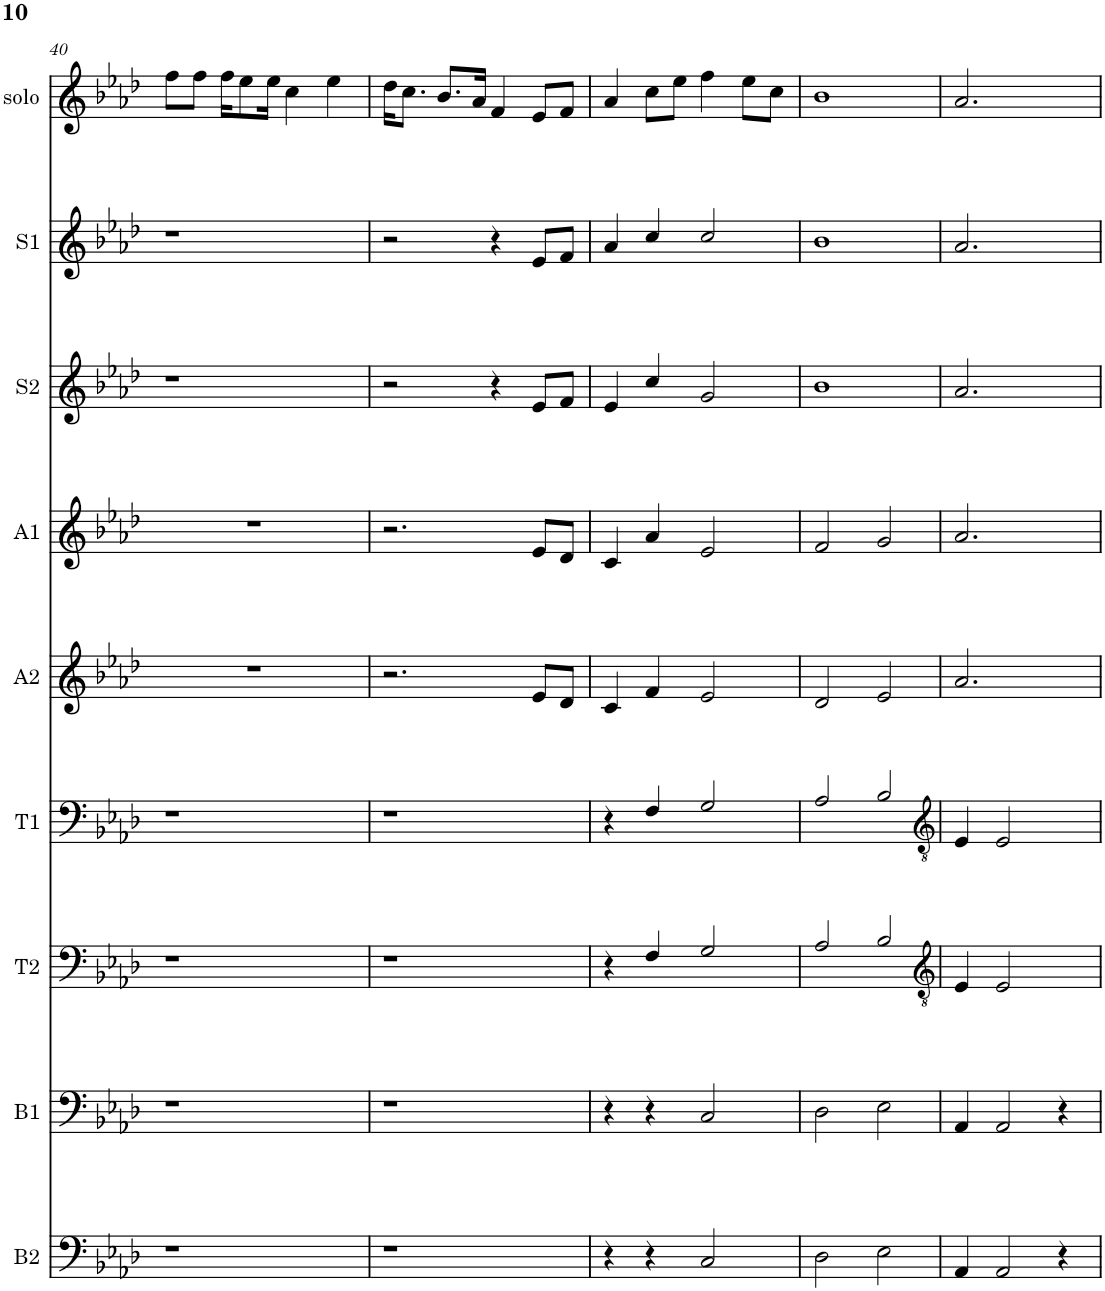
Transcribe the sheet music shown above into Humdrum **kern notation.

**kern	**kern	**kern	**kern	**kern	**kern	**kern	**kern	**kern
*part9	*part8	*part7	*part6	*part5	*part4	*part3	*part2	*part1
*staff9	*staff8	*staff7	*staff6	*staff5	*staff4	*staff3	*staff2	*staff1
*I"B2	*I"B1	*I"T2	*I"T1	*I"A2	*I"A1	*I"S2	*I"S1	*I"solo
*I'B2	*I'B1	*I'T2	*I'T1	*I'A2	*I'A1	*I'S2	*I'S1	*I'solo
!!LO:PB:g=z
*clefF4	*clefF4	*clefF4	*clefF4	*clefG2	*clefG2	*clefG2	*clefG2	*clefG2
*k[b-e-a-d-]	*k[b-e-a-d-]	*k[b-e-a-d-]	*k[b-e-a-d-]	*k[b-e-a-d-]	*k[b-e-a-d-]	*k[b-e-a-d-]	*k[b-e-a-d-]	*k[b-e-a-d-]
*M4/4	*M4/4	*M4/4	*M4/4	*M4/4	*M4/4	*M4/4	*M4/4	*M4/4
=40	=40	=40	=40	=40	=40	=40	=40	=40
1r	1r	1r	1r	1r	1r	1r	1r	8ff\L
.	.	.	.	.	.	.	.	8ff\J
.	.	.	.	.	.	.	.	16ff\KL
.	.	.	.	.	.	.	.	8ee-\
.	.	.	.	.	.	.	.	16ee-\Jk
.	.	.	.	.	.	.	.	4cc\
.	.	.	.	.	.	.	.	4ee-\
=41	=41	=41	=41	=41	=41	=41	=41	=41
1r	1r	1r	1r	2.r	2.r	2r	2r	16dd-\KL
.	.	.	.	.	.	.	.	8.cc\J
.	.	.	.	.	.	.	.	8.b-/L
.	.	.	.	.	.	.	.	16a-/Jk
.	.	.	.	.	.	4r	4r	4f/
.	.	.	.	8e-/L	8e-/L	8e-/L	8e-/L	8e-/L
.	.	.	.	8d-/J	8d-/J	8f/J	8f/J	8f/J
=42	=42	=42	=42	=42	=42	=42	=42	=42
4r	4r	4r	4r	4c/	4c/	4e-/	4a-/	4a-/
4r	4r	4F/	4F/	4f/	4a-/	4cc/	4cc/	8cc\L
.	.	.	.	.	.	.	.	8ee-\J
2C/	2C/	2G/	2G/	2e-/	2e-/	2g/	2cc/	4ff\
.	.	.	.	.	.	.	.	8ee-\L
.	.	.	.	.	.	.	.	8cc\J
=43	=43	=43	=43	=43	=43	=43	=43	=43
2D-\	2D-\	2A-/	2A-/	2d-/	2f/	1b-	1b-	1b-
2E-\	2E-\	2B-/	2B-/	2e-/	2g/	.	.	.
=44	=44	=44	=44	=44	=44	=44	=44	=44
*	*	*clefGv2	*clefGv2	*	*	*	*	*
4AA-/	4AA-/	4E-/	4E-/	2.a-/	2.a-/	2.a-/	2.a-/	2.a-/
2AA-/	2AA-/	2E-/	2E-/	.	.	.	.	.
4r	4r	4ryy	4ryy	4ryy	4ryy	4ryy	4ryy	4ryy
=	=	=	=	=	=	=	=	=
*-	*-	*-	*-	*-	*-	*-	*-	*-
